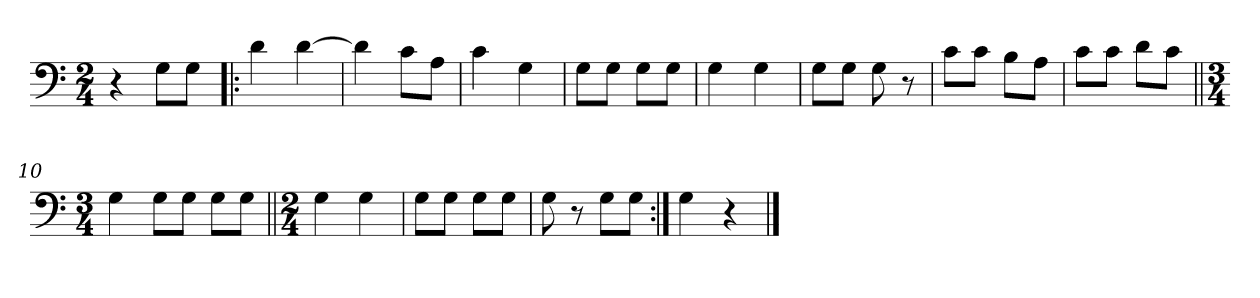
**kern
*part1
*staff1
*clefF4
*k[]
*M2/4
=1
4r
8G\L
8G\J
=2!|:
4d\
[4d\
=3
4d\]
8c\L
8A\J
=4
4c\
4G\
=5
8G\L
8G\J
8G\L
8G\J
=6
4G\
4G\
=7
8G\L
8G\J
8G\
8r
=8
8c\L
8c\J
8B\L
8A\J
=9
8c\L
8c\J
8d\L
8c\J
=10||
*M3/4
4G\
8G\L
8G\J
8G\L
8G\J
=11||
*M2/4
4G\
4G\
=12
8G\L
8G\J
8G\L
8G\J
=13
8G\
8r
8G\L
8G\J
=14:|!
4G\
4r
==
*-
